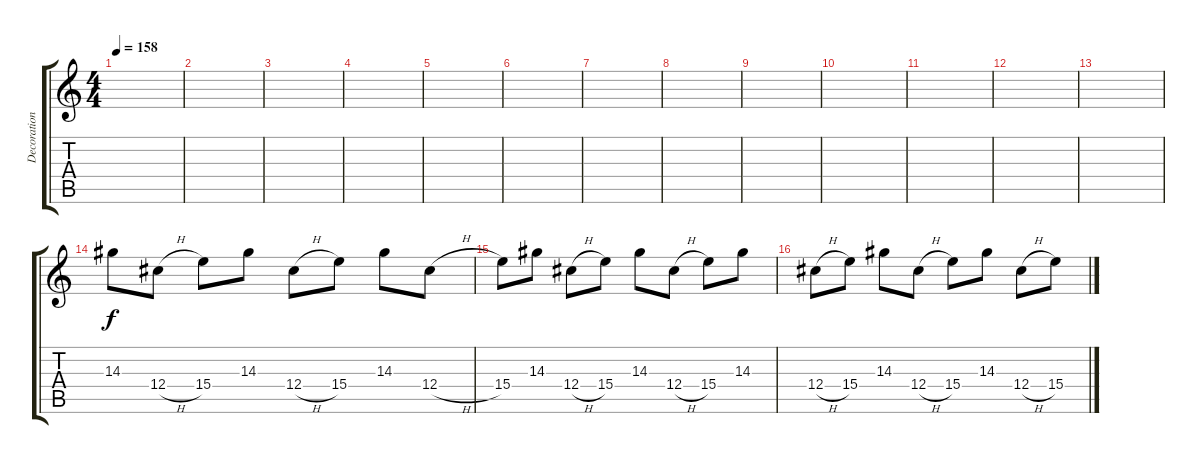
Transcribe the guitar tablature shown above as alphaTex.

\track ("Decoration 3" "Decoration") {instrument electricguitarclean}
\staff {score tabs}
\tuning (Eb4 Bb3 Gb3 Db3 Ab2 Db2) {hide}
\ts (4 4)
\tempo 158
\clef g2
\ks c
|
|
|
|
|
|
|
|
|
|
|
|
|
14.3.8 12.4{h}.8 15.4.8 14.3.8 12.4{h}.8 15.4.8 14.3.8 12.4{h}.8 |
15.4.8 14.3.8 12.4{h}.8 15.4.8 14.3.8 12.4{h}.8 15.4.8 14.3.8 |
12.4{h}.8 15.4.8 14.3.8 12.4{h}.8 15.4.8 14.3.8 12.4{h}.8 15.4.8
